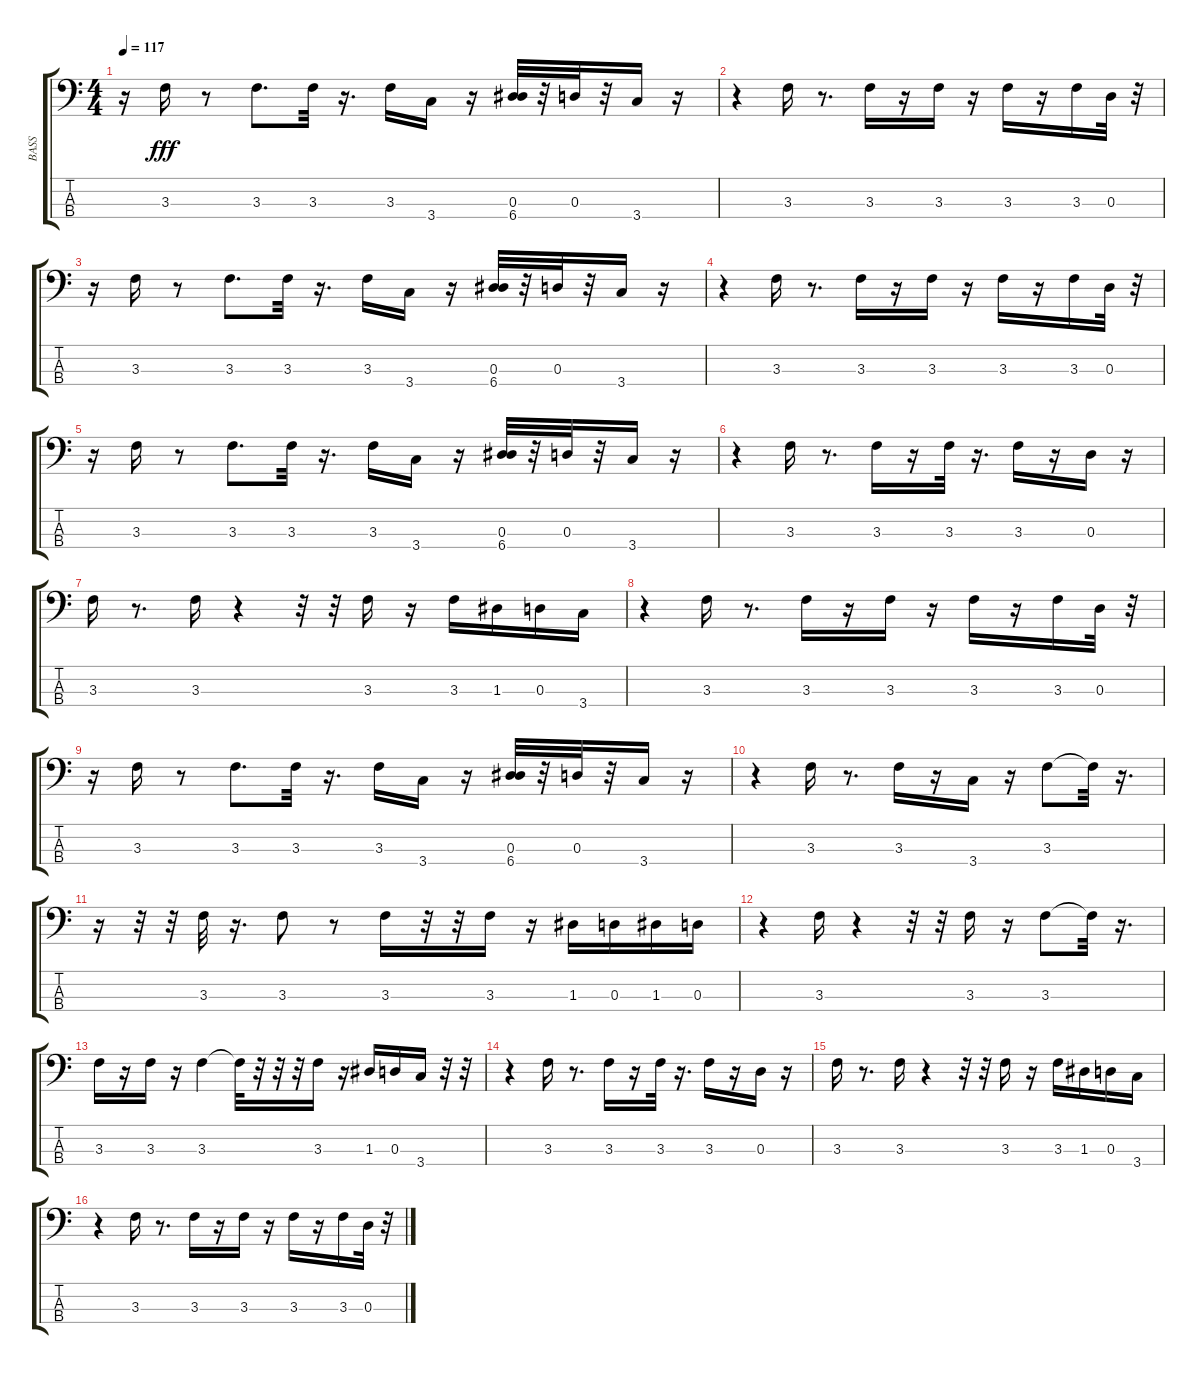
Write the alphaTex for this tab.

\track ("BASS" "BASS") {instrument electricbassfinger}
\staff {score tabs}
\tuning (E4 G2 D2 A1) {hide}
\ts (4 4)
\tempo 117
\clef f4
\ks c
r.16{dy fff} 3.3.16 r.8 3.3.8{d} 3.3.32 r.16{d} 3.3.16 3.4.16 r.16 (0.3 6.4).32 r.32 0.3.32 r.32 3.4.16 r.16 |
r.4 3.3.16 r.8{d} 3.3.16 r.16 3.3.16 r.16 3.3.16 r.16 3.3.16 0.3.32 r.32 |
r.16 3.3.16 r.8 3.3.8{d} 3.3.32 r.16{d} 3.3.16 3.4.16 r.16 (0.3 6.4).32 r.32 0.3.32 r.32 3.4.16 r.16 |
r.4 3.3.16 r.8{d} 3.3.16 r.16 3.3.16 r.16 3.3.16 r.16 3.3.16 0.3.32 r.32 |
r.16 3.3.16 r.8 3.3.8{d} 3.3.32 r.16{d} 3.3.16 3.4.16 r.16 (0.3 6.4).32 r.32 0.3.32 r.32 3.4.16 r.16 |
r.4 3.3.16 r.8{d} 3.3.16 r.16 3.3.32 r.16{d} 3.3.16 r.16 0.3.16 r.16 |
3.3.16 r.8{d} 3.3.16 r.4 r.32 r.32 3.3.16 r.16 3.3.16 1.3.16 0.3.16 3.4.16 |
r.4 3.3.16 r.8{d} 3.3.16 r.16 3.3.16 r.16 3.3.16 r.16 3.3.16 0.3.32 r.32 |
r.16 3.3.16 r.8 3.3.8{d} 3.3.32 r.16{d} 3.3.16 3.4.16 r.16 (0.3 6.4).32 r.32 0.3.32 r.32 3.4.16 r.16 |
r.4 3.3.16 r.8{d} 3.3.16 r.16 3.4.16 r.16 3.3.8 3.3{t}.32 r.16{d} |
r.16 r.32 r.32 3.3.32 r.16{d} 3.3.8 r.8 3.3.16 r.32 r.32 3.3.16 r.16 1.3.16 0.3.16 1.3.16 0.3.16 |
r.4 3.3.16 r.4 r.32 r.32 3.3.16 r.16 3.3.8 3.3{t}.32 r.16{d} |
3.3.16 r.16 3.3.16 r.16 3.3.4 3.3{t}.32 r.32 r.32 r.32 3.3.16 r.16 1.3.16 0.3.16 3.4.16 r.32 r.32 |
r.4 3.3.16 r.8{d} 3.3.16 r.16 3.3.32 r.16{d} 3.3.16 r.16 0.3.16 r.16 |
3.3.16 r.8{d} 3.3.16 r.4 r.32 r.32 3.3.16 r.16 3.3.16 1.3.16 0.3.16 3.4.16 |
r.4 3.3.16 r.8{d} 3.3.16 r.16 3.3.16 r.16 3.3.16 r.16 3.3.16 0.3.32 r.32
